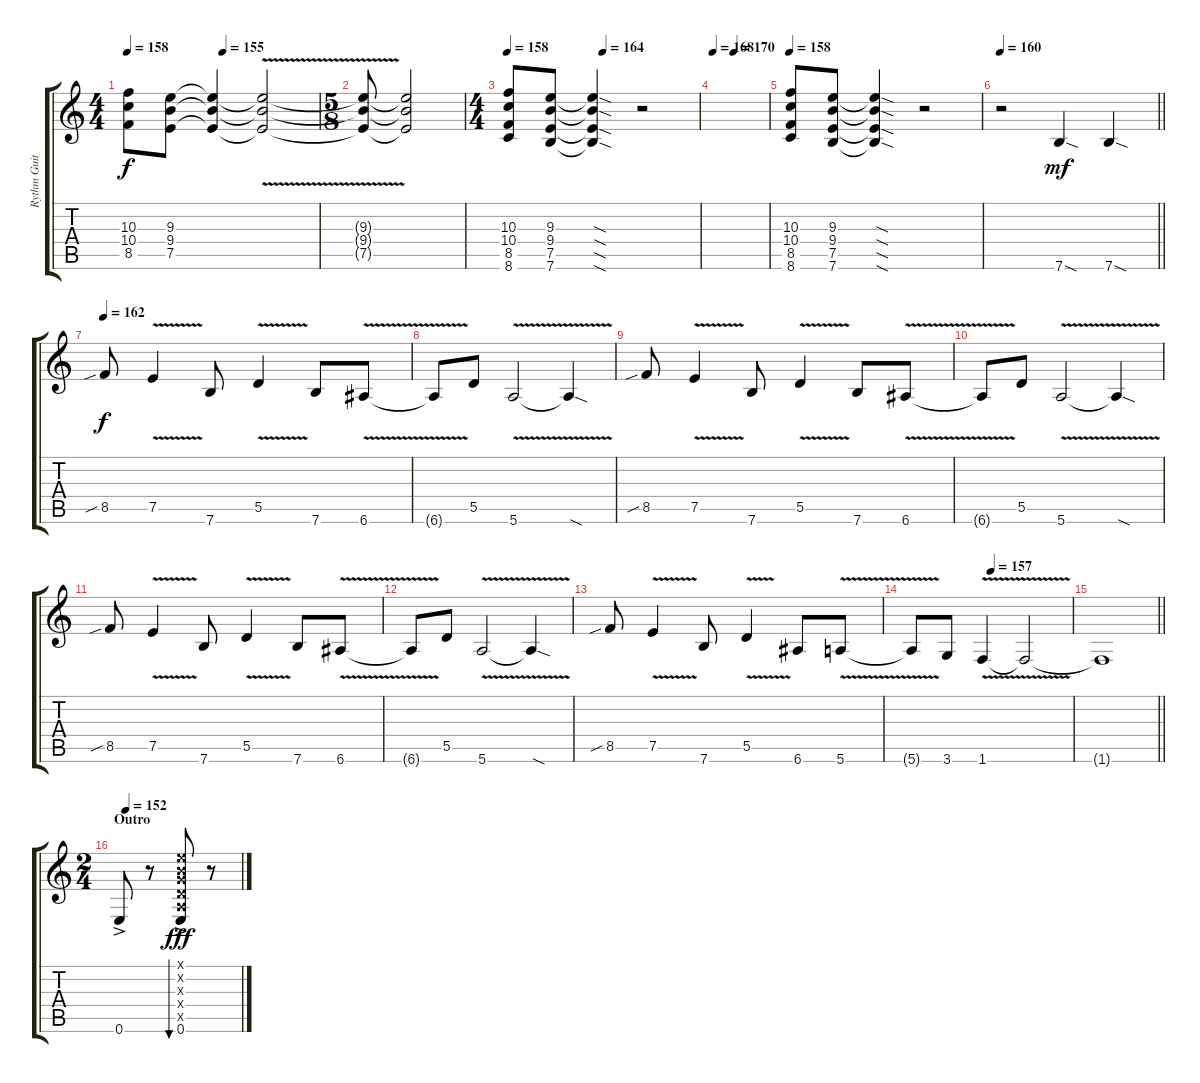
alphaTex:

\track ("Rythm Guitar 2" "Rythm Guit") {instrument distortionguitar}
\staff {score tabs}
\tuning (E4 B3 G3 D3 A2 E2) {hide}
\ts (4 4)
\tempo 158
\tempo (155 0.5)
\clef g2
\ks c
(10.3 10.4 8.5).8{dy f} (9.3 9.4 7.5).8 (9.3{t} 9.4{t} 7.5{t}).4 (9.3{v t} 9.4{v t} 7.5{v t}).2 |
\ts (5 8)
(9.3{t} 9.4{t} 7.5{t}).8 (9.3{t} 9.4{t} 7.5{t}).2 |
\ts (4 4)
\tempo 158
\tempo (164 0.5)
(10.3 10.4 8.5 8.6).8 (9.3 9.4 7.5 7.6).8 (9.3{sod t} 9.4{sod t} 7.5{sod t} 7.6{sod t}).4 r.2 |
\tempo 168
\tempo (170 0.375)
|
\tempo 158
(10.3 10.4 8.5 8.6).8 (9.3 9.4 7.5 7.6).8 (9.3{sod t} 9.4{sod t} 7.5{sod t} 7.6{sod t}).4 r.2 |
\tempo 160
\barLineRight lightlight
r.2 7.6{sod}.4{dy mf} 7.6{sod}.4 |
\section ("" "")
\tempo 162
8.5{sib}.8{dy f volume 13} 7.5{v}.4 7.6.8 5.5{v}.4 7.6.8 6.6{v}.8 |
6.6{t}.8 5.5.8 5.6{v}.2 5.6{sod t}.4 |
8.5{sib}.8 7.5{v}.4 7.6.8 5.5{v}.4 7.6.8 6.6{v}.8 |
6.6{t}.8 5.5.8 5.6{v}.2 5.6{sod t}.4 |
8.5{sib}.8 7.5{v}.4 7.6.8 5.5{v}.4 7.6.8 6.6{v}.8 |
6.6{t}.8 5.5.8 5.6{v}.2 5.6{sod t}.4 |
8.5{sib}.8 7.5{v}.4 7.6.8 5.5{v}.4 6.6.8 5.6{v}.8 |
\tempo (157 0.5)
5.6{t}.8 3.6.8 1.6{v}.4 1.6{t}.2 |
\barLineRight lightlight
1.6{t}.1 |
\ts (2 4)
\section ("" "Outro")
\tempo (152 0.0625)
0.6{ac}.8 r.8 (0.1{x} 0.2{x} 0.3{x} 0.4{x} 0.5{x} 0.6{ac}).8{bu 120 dy fff} r.8
